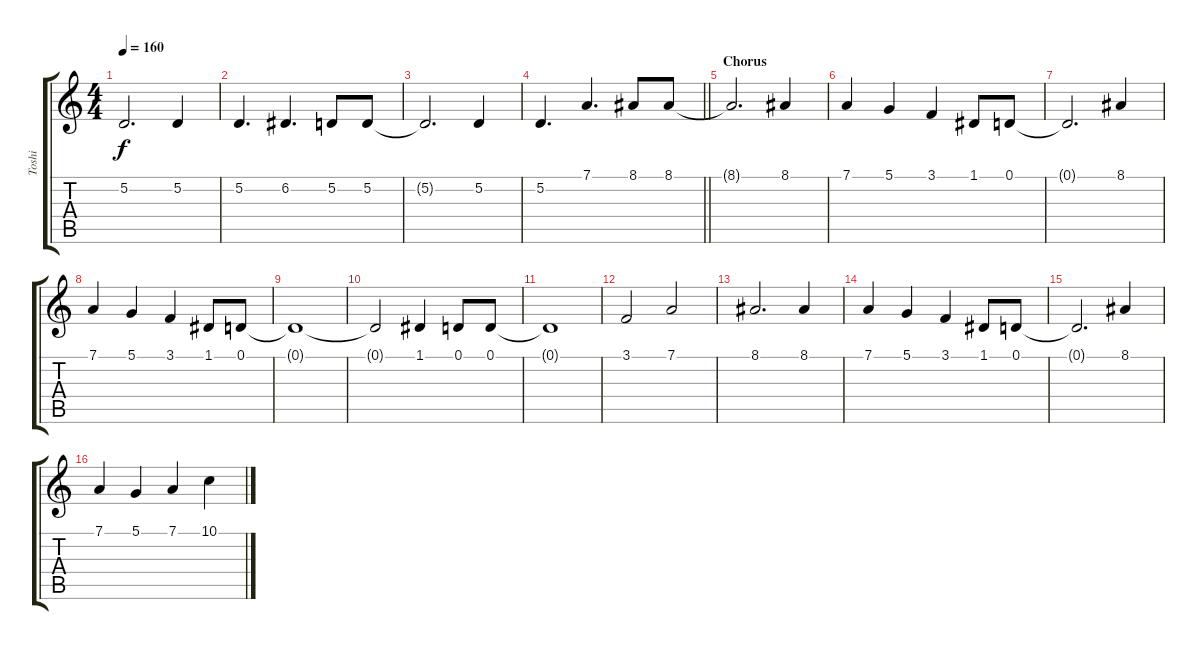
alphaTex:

\track ("Toshi" "Toshi") {instrument trumpet}
\staff {score tabs}
\tuning (D4 A3 F3 C3 G2 D2) {hide}
\ts (4 4)
\tempo 160
\clef g2
\ks c
5.2{t}.2{d dy f} 5.2.4 |
5.2.4{d} 6.2.4{d} 5.2.8 5.2.8 |
5.2{t}.2{d} 5.2.4 |
\barLineRight lightlight
5.2.4{d} 7.1.4{d} 8.1.8 8.1.8 |
\section ("" "Chorus")
8.1{t}.2{d} 8.1.4 |
7.1.4 5.1.4 3.1.4 1.1.8 0.1.8 |
0.1{t}.2{d} 8.1.4 |
7.1.4 5.1.4 3.1.4 1.1.8 0.1.8 |
0.1{t}.1 |
0.1{t}.2 1.1.4 0.1.8 0.1.8 |
0.1{t}.1 |
3.1.2 7.1.2 |
8.1.2{d} 8.1.4 |
7.1.4 5.1.4 3.1.4 1.1.8 0.1.8 |
0.1{t}.2{d} 8.1.4 |
7.1.4 5.1.4 7.1.4 10.1.4
